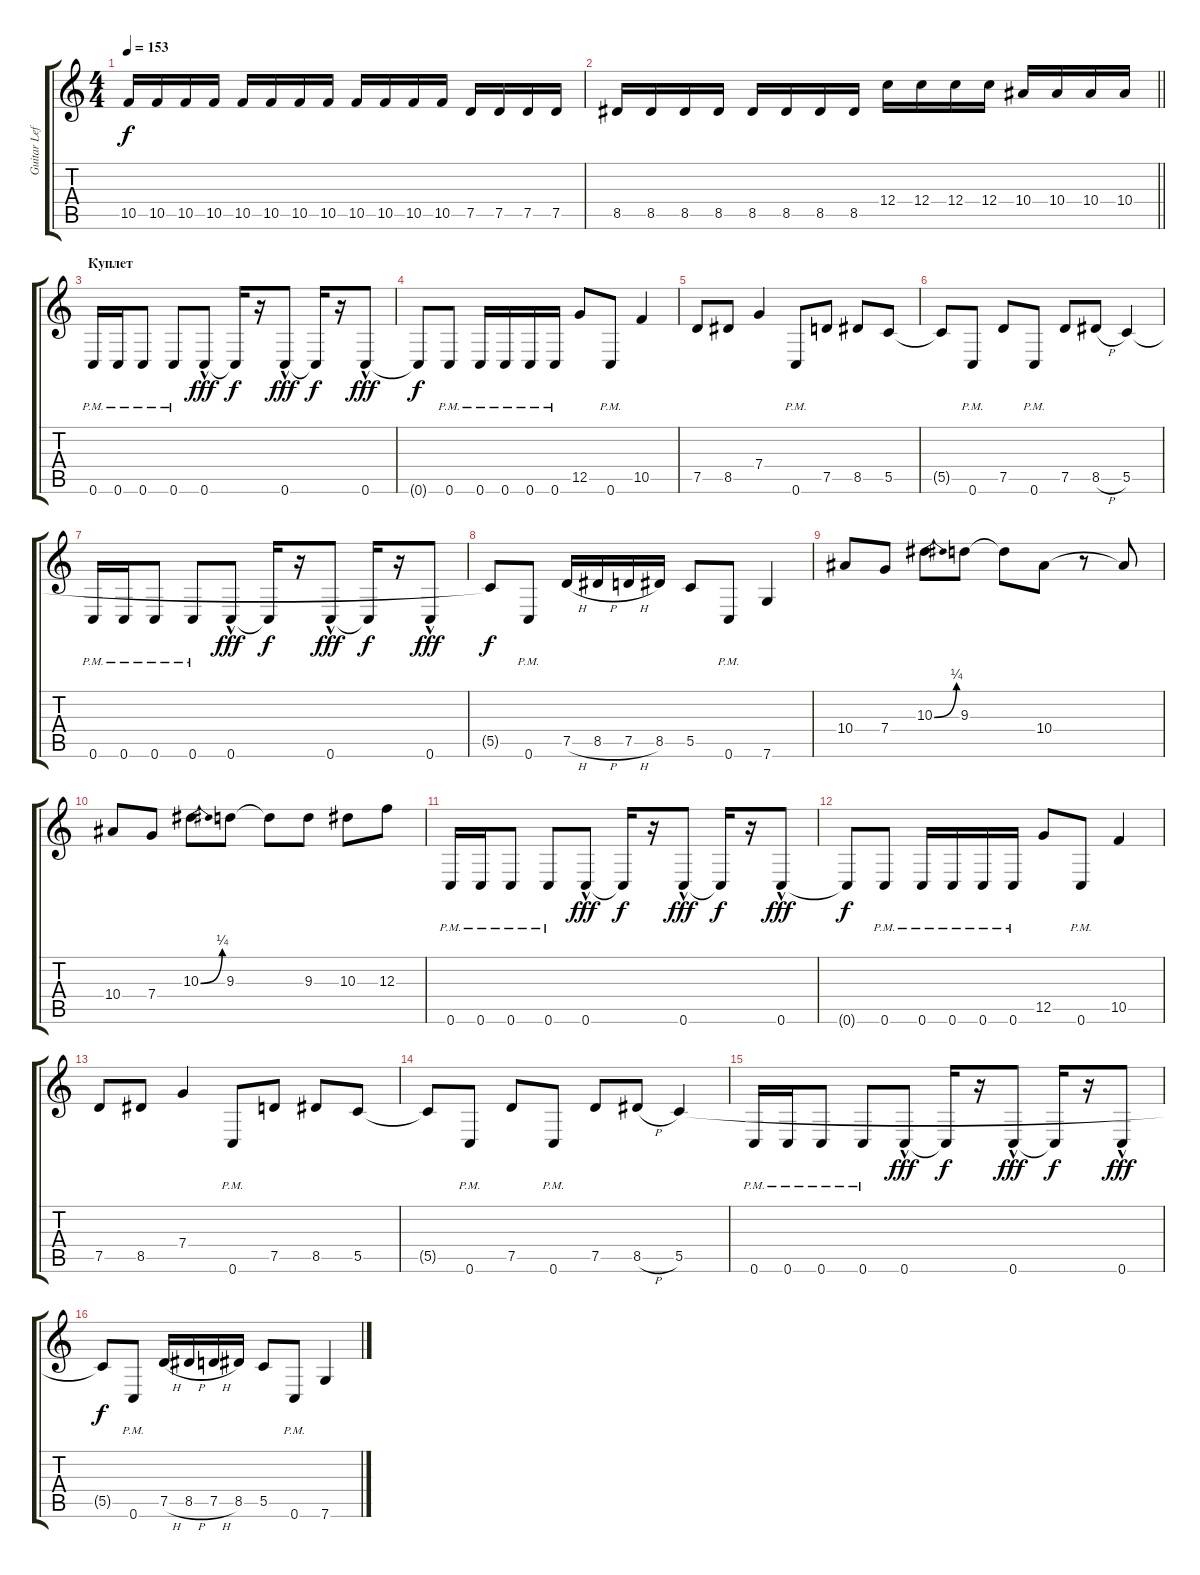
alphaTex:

\track ("Guitar Left" "Guitar Lef") {instrument distortionguitar}
\staff {score tabs}
\tuning (D4 A3 F3 C3 G2 C2) {hide}
\ts (4 4)
\tempo 153
\clef g2
\ks c
10.5.16{dy f} 10.5.16 10.5.16 10.5.16 10.5.16 10.5.16 10.5.16 10.5.16 10.5.16 10.5.16 10.5.16 10.5.16 7.5.16 7.5.16 7.5.16 7.5.16 |
\barLineRight lightlight
8.5.16 8.5.16 8.5.16 8.5.16 8.5.16 8.5.16 8.5.16 8.5.16 12.4.16 12.4.16 12.4.16 12.4.16 10.4.16 10.4.16 10.4.16 10.4.16 |
\section ("" "Куплет")
0.6{pm}.16 0.6{pm}.16 0.6{pm}.8 0.6{pm}.8 0.6{hac}.8{dy fff} 0.6{t}.16{dy f} r.16 0.6{hac}.8{dy fff} 0.6{t}.16{dy f} r.16 0.6{hac}.8{dy fff} |
0.6{t}.8{dy f} 0.6{pm}.8 0.6{pm}.16 0.6{pm}.16 0.6{pm}.16 0.6{pm}.16 12.5.8 0.6{pm}.8 10.5.4 |
7.5.8 8.5.8 7.4.4 0.6{pm}.8 7.5.8 8.5.8 5.5.8 |
5.5{t}.8 0.6{pm}.8 7.5.8 0.6{pm}.8 7.5.8 8.5{h}.8 5.5.4 |
0.6{pm}.16 0.6{pm}.16 0.6{pm}.8 0.6{pm}.8 0.6{hac}.8{dy fff} 0.6{t}.16{dy f} r.16 0.6{hac}.8{dy fff} 0.6{t}.16{dy f} r.16 0.6{hac}.8{dy fff} |
5.5{t}.8{dy f} 0.6{pm}.8 7.5{h}.16 8.5{h}.16 7.5{h}.16 8.5.16 5.5.8 0.6{pm}.8 7.6.4 |
10.4.8 7.4.8 10.3{be (bend 0 0 60 1)}.8 9.3.8 9.3{t}.8 10.4.8 r.8 10.4{t}.8 |
10.4.8 7.4.8 10.3{be (bend 0 0 60 1)}.8 9.3.8 9.3{t}.8 9.3.8 10.3.8 12.3.8 |
0.6{pm}.16 0.6{pm}.16 0.6{pm}.8 0.6{pm}.8 0.6{hac}.8{dy fff} 0.6{t}.16{dy f} r.16 0.6{hac}.8{dy fff} 0.6{t}.16{dy f} r.16 0.6{hac}.8{dy fff} |
0.6{t}.8{dy f} 0.6{pm}.8 0.6{pm}.16 0.6{pm}.16 0.6{pm}.16 0.6{pm}.16 12.5.8 0.6{pm}.8 10.5.4 |
7.5.8 8.5.8 7.4.4 0.6{pm}.8 7.5.8 8.5.8 5.5.8 |
5.5{t}.8 0.6{pm}.8 7.5.8 0.6{pm}.8 7.5.8 8.5{h}.8 5.5.4 |
0.6{pm}.16 0.6{pm}.16 0.6{pm}.8 0.6{pm}.8 0.6{hac}.8{dy fff} 0.6{t}.16{dy f} r.16 0.6{hac}.8{dy fff} 0.6{t}.16{dy f} r.16 0.6{hac}.8{dy fff} |
5.5{t}.8{dy f} 0.6{pm}.8 7.5{h}.16 8.5{h}.16 7.5{h}.16 8.5.16 5.5.8 0.6{pm}.8 7.6.4
